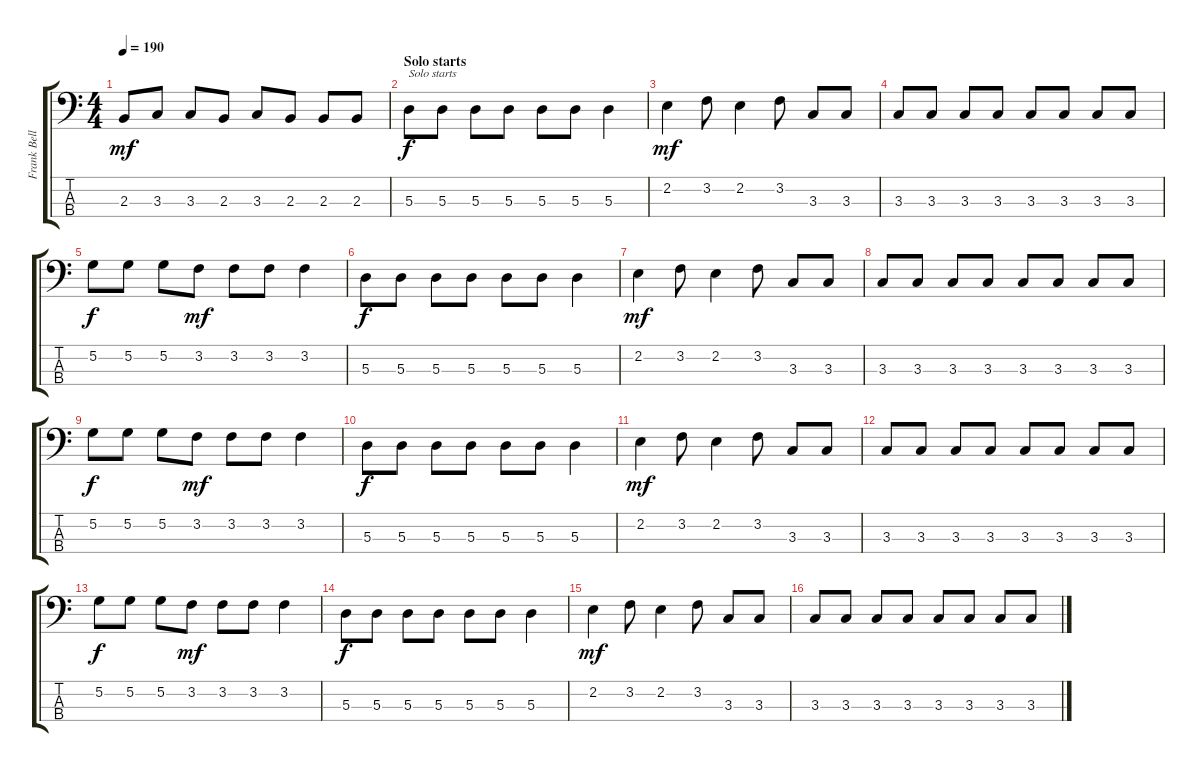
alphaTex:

\track ("Frank Bello" "Frank Bell") {instrument electricbasspick}
\staff {score tabs}
\tuning (G2 D2 A1 E1) {hide}
\ts (4 4)
\tempo 190
\clef f4
\ks c
2.3.8{dy mf} 3.3.8 3.3.8 2.3.8 3.3.8 2.3.8 2.3.8 2.3.8 |
\section ("" "Solo starts")
5.3.8{txt "Solo starts" dy f} 5.3.8 5.3.8 5.3.8 5.3.8 5.3.8 5.3.4 |
2.2.4{dy mf} 3.2.8 2.2.4 3.2.8 3.3.8 3.3.8 |
3.3.8 3.3.8 3.3.8 3.3.8 3.3.8 3.3.8 3.3.8 3.3.8 |
5.2.8{dy f} 5.2.8 5.2.8 3.2.8{dy mf} 3.2.8 3.2.8 3.2.4 |
5.3.8{dy f} 5.3.8 5.3.8 5.3.8 5.3.8 5.3.8 5.3.4 |
2.2.4{dy mf} 3.2.8 2.2.4 3.2.8 3.3.8 3.3.8 |
3.3.8 3.3.8 3.3.8 3.3.8 3.3.8 3.3.8 3.3.8 3.3.8 |
5.2.8{dy f} 5.2.8 5.2.8 3.2.8{dy mf} 3.2.8 3.2.8 3.2.4 |
5.3.8{dy f} 5.3.8 5.3.8 5.3.8 5.3.8 5.3.8 5.3.4 |
2.2.4{dy mf} 3.2.8 2.2.4 3.2.8 3.3.8 3.3.8 |
3.3.8 3.3.8 3.3.8 3.3.8 3.3.8 3.3.8 3.3.8 3.3.8 |
5.2.8{dy f} 5.2.8 5.2.8 3.2.8{dy mf} 3.2.8 3.2.8 3.2.4 |
5.3.8{dy f} 5.3.8 5.3.8 5.3.8 5.3.8 5.3.8 5.3.4 |
2.2.4{dy mf} 3.2.8 2.2.4 3.2.8 3.3.8 3.3.8 |
3.3.8 3.3.8 3.3.8 3.3.8 3.3.8 3.3.8 3.3.8 3.3.8
